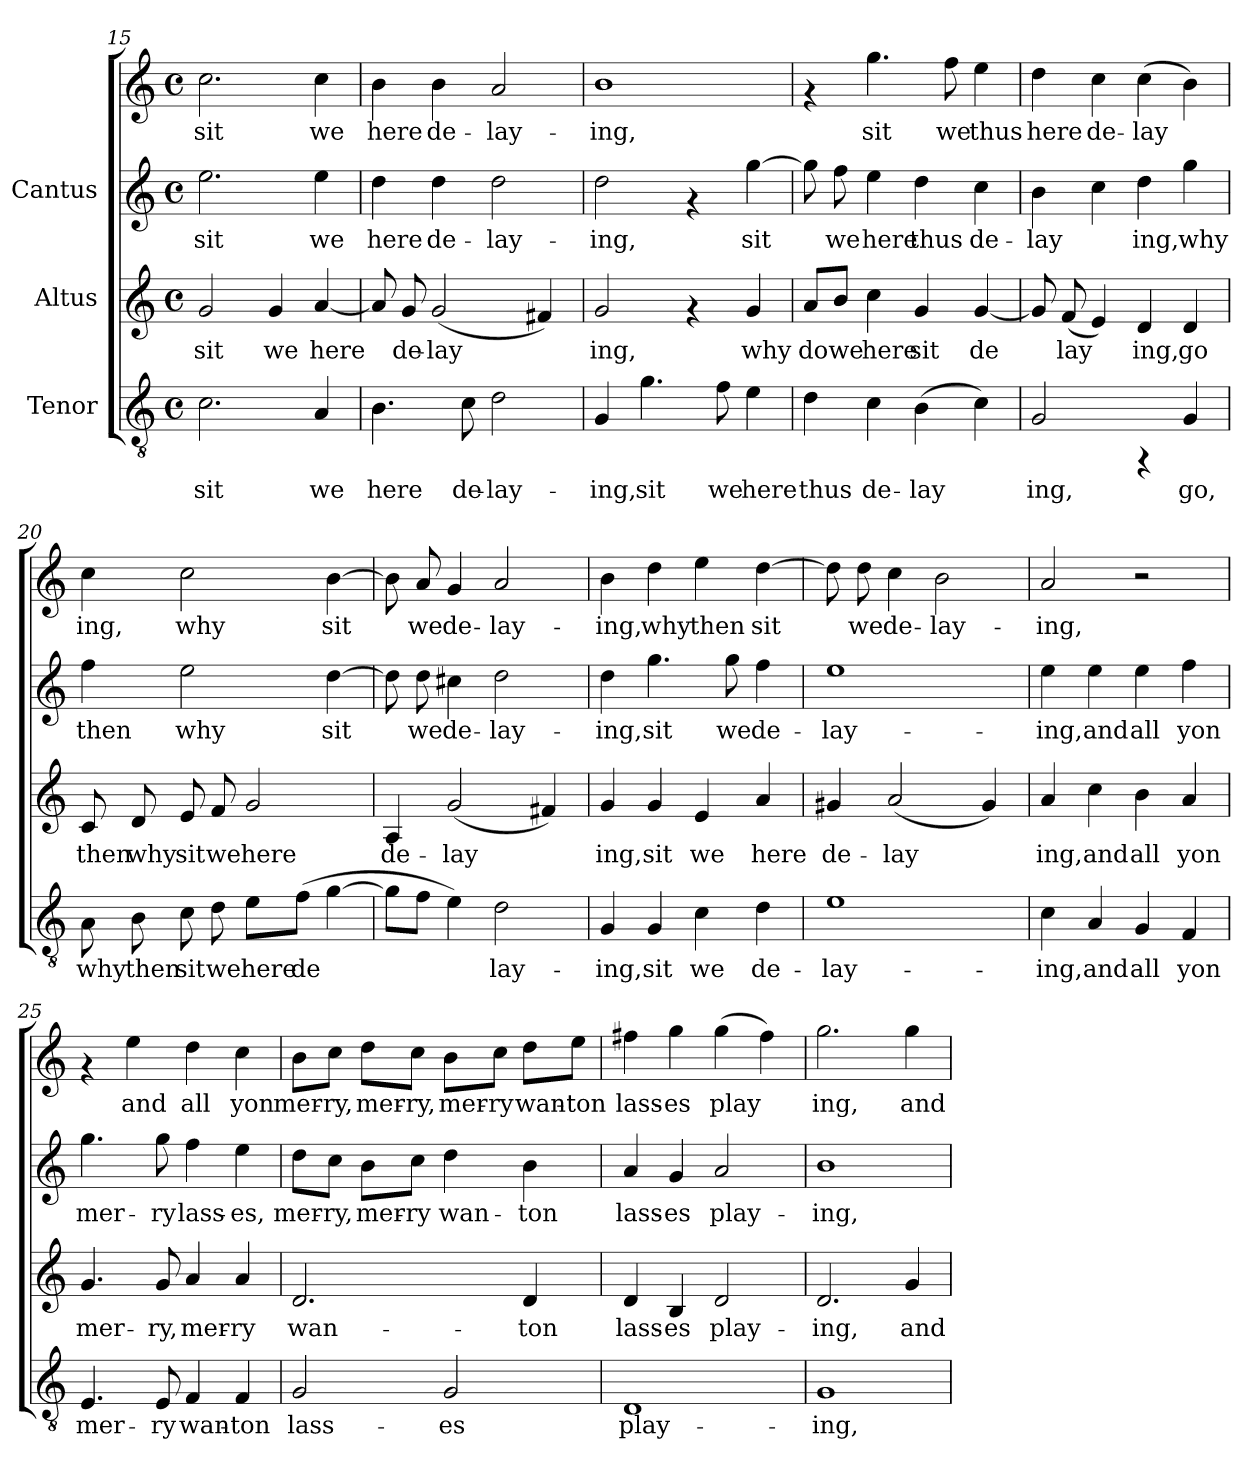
**kern	**text	**kern	**text	**kern	**text	**kern	**text
*part3	*part3	*part2	*part2	*part1	*part1	*part1	*part1
*staff4	*staff4	*staff3	*staff3	*staff2	*staff2	*staff1	*staff1
*I"Tenor	*	*I"Altus	*	*I"Cantus	*	*	*
*clefGv2	*	*clefG2	*	*clefG2	*	*clefG2	*
*M4/4	*	*M4/4	*	*M4/4	*	*M4/4	*
*met(c)	*	*met(c)	*	*met(c)	*	*met(c)	*
=15	=15	=15	=15	=15	=15	=15	=15
!	!LO:LY:b:cj	!	!LO:LY:b:cj	!	!LO:LY:b:cj	!	!LO:LY:b:cj
2.c\	sit	2g/	sit	2.ee\	sit	2.cc\	sit
!	!	!	!LO:LY:b:cj	!	!	!	!
.	.	4g/	we	.	.	.	.
!	!LO:LY:b:cj	!	!LO:LY:b:cj	!	!LO:LY:b:cj	!	!LO:LY:b:cj
4A/	we	[<4a/	here	4ee\	we	4cc\	we
=16	=16	=16	=16	=16	=16	=16	=16
!	!LO:LY:b:cj	!	!LO:LY:b:cj	!	!LO:LY:b:cj	!	!LO:LY:b:cj
4.B\	here	8a/]	.	4dd\	-here	4b\	here
!	!	!	!LO:LY:b:cj	!	!	!	!
.	.	8g/	de-	.	.	.	.
!	!	!	!LO:LY:b:cj	!	!LO:LY:b:cj	!	!LO:LY:b:cj
.	.	(<2g/	-lay-	4dd\	de-	4b\	de-
!	!LO:LY:b:cj	!	!	!	!	!	!
8c\	de-	.	.	.	.	.	.
!	!LO:LY:b:cj	!	!	!	!LO:LY:b:cj	!	!LO:LY:b:cj
2d\	-lay-	.	.	2dd\	-lay-	2a/	-lay-
!	!	!	!LO:LY:b:cj	!	!	!	!
.	.	4f#X/)	--	.	.	.	.
!!LO:PB:g=z
=17	=17	=17	=17	=17	=17	=17	=17
!	!LO:LY:b:cj	!	!LO:LY:b:cj	!	!LO:LY:b:cj	!	!LO:LY:b:cj
4G/	-ing,	2g/	-ing,	2dd\	ing,	1b	-ing,
!	!LO:LY:b:cj	!	!	!	!	!	!
4.g\	sit	.	.	.	.	.	.
.	.	4rf	.	4rf	.	.	.
!	!LO:LY:b:cj	!	!	!	!	!	!
8f\	we	.	.	.	.	.	.
!	!LO:LY:b:cj	!	!LO:LY:b:cj	!	!LO:LY:b:cj	!	!
4e\	here	4g/	why	[>4gg\	sit	.	.
=18	=18	=18	=18	=18	=18	=18	=18
!	!LO:LY:b:cj	!	!LO:LY:b:cj	!	!LO:LY:b:cj	!	!
4d\	thus	8a/L	do	8gg\]	.	4rf	.
!	!	!	!LO:LY:b:cj	!	!LO:LY:b:cj	!	!
.	.	8b/J	we	8ff\	we	.	.
!	!LO:LY:b:cj	!	!LO:LY:b:cj	!	!LO:LY:b:cj	!	!LO:LY:b:cj
4c\	de-	4cc\	here	4ee\	here	4.gg\	sit
!	!LO:LY:b:cj	!	!LO:LY:b:cj	!	!LO:LY:b:cj	!	!
(>4B\	-lay-	4g/	sit	4dd\	thus	.	.
!	!	!	!	!	!	!	!LO:LY:b:cj
.	.	.	.	.	.	8ff\	we
!	!LO:LY:b:cj	!	!LO:LY:b:cj	!	!LO:LY:b:cj	!	!LO:LY:b:cj
4c\)	--	[<4g/	de-	4cc\	de-	4ee\	thus
=19	=19	=19	=19	=19	=19	=19	=19
!	!LO:LY:b:cj	!	!LO:LY:b:cj	!	!LO:LY:b:cj	!	!LO:LY:b:cj
2G/	-ing,	8g/]	-	4b\	-lay-	4dd\	-here
!	!	!	!LO:LY:b:cj	!	!	!	!
.	.	(<8f/	lay-	.	.	.	.
!	!	!	!LO:LY:b:cj	!	!LO:LY:b:cj	!	!LO:LY:b:cj
.	.	4e/)	-	4cc\	-	4cc\	de-
!	!	!	!LO:LY:b:cj	!	!LO:LY:b:cj	!	!LO:LY:b:cj
4rFF	.	4d/	ing,	4dd\	ing,	(>4cc\	-lay-
!	!LO:LY:b:cj	!	!LO:LY:b:cj	!	!LO:LY:b:cj	!	!LO:LY:b:cj
4G/	go,	4d/	go	4gg\	why	4b\)	--
=20	=20	=20	=20	=20	=20	=20	=20
!	!LO:LY:b:cj	!	!LO:LY:b:cj	!	!LO:LY:b:cj	!	!LO:LY:b:cj
8A\	why	8c/	then	4ff\	then	4cc\	ing,
!	!LO:LY:b:cj	!	!LO:LY:b:cj	!	!	!	!
8B\	then	8d/	why	.	.	.	.
!	!LO:LY:b:cj	!	!LO:LY:b:cj	!	!LO:LY:b:cj	!	!LO:LY:b:cj
8c\	sit	8e/	sit	2ee\	why	2cc\	why
!	!LO:LY:b:cj	!	!LO:LY:b:cj	!	!	!	!
8d\	we	8f/	we	.	.	.	.
!	!LO:LY:b:cj	!	!LO:LY:b:cj	!	!	!	!
8e\L	here	2g/	here	.	.	.	.
!	!LO:LY:b:cj	!	!	!	!	!	!
(>8f\J	de-	.	.	.	.	.	.
!	!LO:LY:b:cj	!	!	!	!LO:LY:b:cj	!	!LO:LY:b:cj
[>4g\	--	.	.	[>4dd\	sit	[>4b\	sit
!!LO:LB:g=z
=21	=21	=21	=21	=21	=21	=21	=21
!	!LO:LY:b:cj	!	!LO:LY:b:cj	!	!LO:LY:b:cj	!	!LO:LY:b:cj
8g\L]	-	4A/	de-	8dd\]	-	8b\]	.
!	!LO:LY:b:cj	!	!	!	!LO:LY:b:cj	!	!LO:LY:b:cj
8f\J	.	.	.	8dd\	we	8a/	we
!	!LO:LY:b:cj	!	!LO:LY:b:cj	!	!LO:LY:b:cj	!	!LO:LY:b:cj
4e\)	.	(<2g/	-lay-	4cc#X\	de-	4g/	de-
!	!LO:LY:b:cj	!	!	!	!LO:LY:b:cj	!	!LO:LY:b:cj
2d\	lay-	.	.	2dd\	-lay-	2a/	-lay-
!	!	!	!LO:LY:b:cj	!	!	!	!
.	.	4f#X/)	--	.	.	.	.
=22	=22	=22	=22	=22	=22	=22	=22
!	!LO:LY:b:cj	!	!LO:LY:b:cj	!	!LO:LY:b:cj	!	!LO:LY:b:cj
4G/	-ing,	4g/	-ing,	4dd\	ing,	4b\	-ing,
!	!LO:LY:b:cj	!	!LO:LY:b:cj	!	!LO:LY:b:cj	!	!LO:LY:b:cj
4G/	sit	4g/	sit	4.gg\	sit	4dd\	why
!	!LO:LY:b:cj	!	!LO:LY:b:cj	!	!	!	!LO:LY:b:cj
4c\	we	4e/	we	.	.	4ee\	then
!	!	!	!	!	!LO:LY:b:cj	!	!
.	.	.	.	8gg\	we	.	.
!	!LO:LY:b:cj	!	!LO:LY:b:cj	!	!LO:LY:b:cj	!	!LO:LY:b:cj
4d\	de-	4a/	here	4ff\	de-	[>4dd\	sit
=23	=23	=23	=23	=23	=23	=23	=23
!	!LO:LY:b:cj	!	!LO:LY:b:cj	!	!LO:LY:b:cj	!	!LO:LY:b:cj
1e	-lay-	4g#X/	de-	1ee	-lay-	8dd\]	-
!	!	!	!	!	!	!	!LO:LY:b:cj
.	.	.	.	.	.	8dd\	we
!	!	!	!LO:LY:b:cj	!	!	!	!LO:LY:b:cj
.	.	(<2a/	-lay-	.	.	4cc\	de-
!	!	!	!	!	!	!	!LO:LY:b:cj
.	.	.	.	.	.	2b\	-lay-
!	!	!	!LO:LY:b:cj	!	!	!	!
.	.	4g#/)	--	.	.	.	.
=24	=24	=24	=24	=24	=24	=24	=24
!	!LO:LY:b:cj	!	!LO:LY:b:cj	!	!LO:LY:b:cj	!	!LO:LY:b:cj
4c\	-ing,	4a/	-ing,	4ee\	ing,	2a/	-ing,
!	!LO:LY:b:cj	!	!LO:LY:b:cj	!	!LO:LY:b:cj	!	!
4A/	and	4cc\	and	4ee\	and	.	.
!	!LO:LY:b:cj	!	!LO:LY:b:cj	!	!LO:LY:b:cj	!	!
4G/	all	4b\	all	4ee\	all	2r	.
!	!LO:LY:b:cj	!	!LO:LY:b:cj	!	!LO:LY:b:cj	!	!
4F/	yon	4a/	yon	4ff\	yon	.	.
=25	=25	=25	=25	=25	=25	=25	=25
!	!LO:LY:b:cj	!	!LO:LY:b:cj	!	!LO:LY:b:cj	!	!
4.E/	mer-	4.g/	mer-	4.gg\	mer-	4rf	.
!	!	!	!	!	!	!	!LO:LY:b:cj
.	.	.	.	.	.	4ee\	and
!	!LO:LY:b:cj	!	!LO:LY:b:cj	!	!LO:LY:b:cj	!	!
8E/	-ry	8g/	-ry,	8gg\	-ry	.	.
!	!LO:LY:b:cj	!	!LO:LY:b:cj	!	!LO:LY:b:cj	!	!LO:LY:b:cj
4F/	wan-	4a/	mer-	4ff\	lass-	4dd\	all
!	!LO:LY:b:cj	!	!LO:LY:b:cj	!	!LO:LY:b:cj	!	!LO:LY:b:cj
4F/	-ton	4a/	-ry	4ee\	-es,	4cc\	yon
!!LO:LB:g=z
=26	=26	=26	=26	=26	=26	=26	=26
!	!LO:LY:b:cj	!	!LO:LY:b:cj	!	!LO:LY:b:cj	!	!LO:LY:b:cj
2G/	lass-	2.d/	wan-	8dd\L	mer-	8b\L	mer-
!	!	!	!	!	!LO:LY:b:cj	!	!LO:LY:b:cj
.	.	.	.	8cc\J	-ry,	8cc\J	-ry,
!	!	!	!	!	!LO:LY:b:cj	!	!LO:LY:b:cj
.	.	.	.	8b\L	mer-	8dd\L	mer-
!	!	!	!	!	!LO:LY:b:cj	!	!LO:LY:b:cj
.	.	.	.	8cc\J	-ry	8cc\J	-ry,
!	!LO:LY:b:cj	!	!	!	!LO:LY:b:cj	!	!LO:LY:b:cj
2G/	-es	.	.	4dd\	wan-	8b\L	mer-
!	!	!	!	!	!	!	!LO:LY:b:cj
.	.	.	.	.	.	8cc\J	-ry
!	!	!	!LO:LY:b:cj	!	!LO:LY:b:cj	!	!LO:LY:b:cj
.	.	4d/	-ton	4b\	-ton	8dd\L	wan-
!	!	!	!	!	!	!	!LO:LY:b:cj
.	.	.	.	.	.	8ee\J	-ton
=27	=27	=27	=27	=27	=27	=27	=27
!	!LO:LY:b:cj	!	!LO:LY:b:cj	!	!LO:LY:b:cj	!	!LO:LY:b:cj
1D	play-	4d/	lass-	4a/	-lass-	4ff#X\	lass-
!	!	!	!LO:LY:b:cj	!	!LO:LY:b:cj	!	!LO:LY:b:cj
.	.	4B/	-es	4g/	-es	4gg\	-es
!	!	!	!LO:LY:b:cj	!	!LO:LY:b:cj	!	!LO:LY:b:cj
.	.	2d/	play-	2a/	play-	(>4gg\	play-
!	!	!	!	!	!	!	!LO:LY:b:cj
.	.	.	.	.	.	4ff#\)	--
=28	=28	=28	=28	=28	=28	=28	=28
!	!LO:LY:b:cj	!	!LO:LY:b:cj	!	!LO:LY:b:cj	!	!LO:LY:b:cj
1G	-ing,	2.d/	-ing,	1b	ing,	2.gg\	-ing,
!	!	!	!LO:LY:b:cj	!	!	!	!LO:LY:b:cj
.	.	4g/	and	.	.	4gg\	and
=	=	=	=	=	=	=	=
*-	*-	*-	*-	*-	*-	*-	*-
